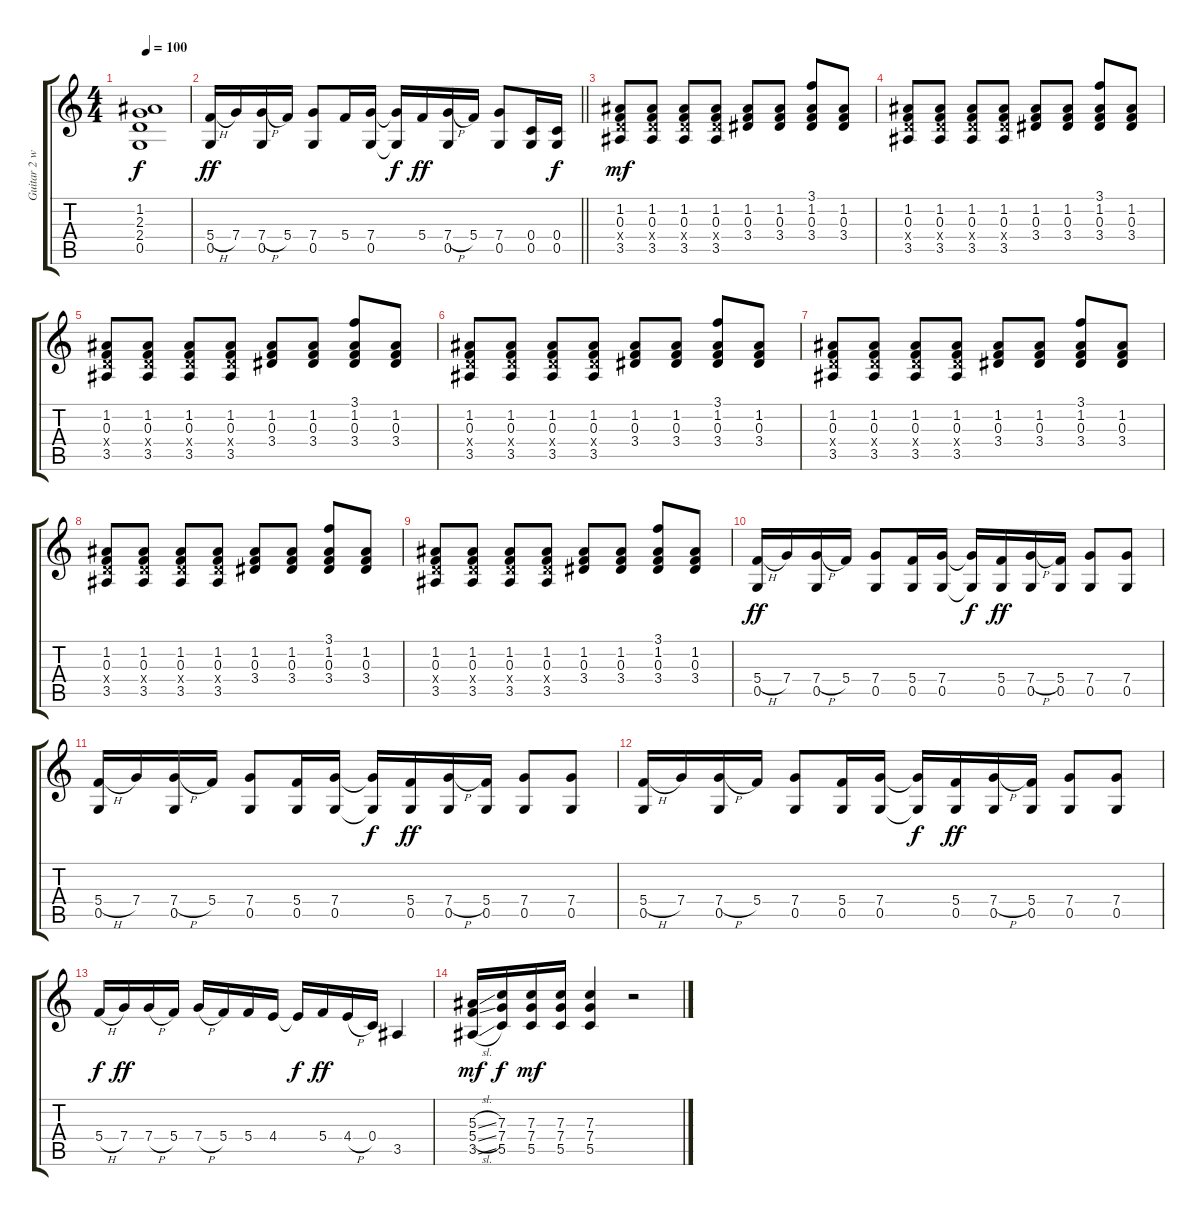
\track ("Guitar 2 w/dist. + E.Q. filter" "Guitar 2 w") {instrument distortionguitar}
\staff {score tabs}
\tuning (D4 A3 F3 C3 G2 D2) {hide}
\ts (4 4)
\tempo 100
\clef g2
\ks c
(1.2 2.3 2.4 0.5).1{dy f} |
\barLineRight lightlight
(5.4{h} 0.5).16{dy ff} 7.4.16 (7.4{h} 0.5).16 5.4.16 (7.4 0.5).8 5.4.16 (7.4 0.5).16 (7.4{t} 0.5{t}).16{dy f} 5.4.16{dy ff} (7.4{h} 0.5).16 5.4.16 (7.4 0.5).8 (0.4 0.5).16 (0.4 0.5).16{dy f} |
(1.2 0.3 2.4{x} 3.5).8{dy mf} (1.2 0.3 2.4{x} 3.5).8 (1.2 0.3 2.4{x} 3.5).8 (1.2 0.3 2.4{x} 3.5).8 (1.2 0.3 3.4).8 (1.2 0.3 3.4).8 (3.1 1.2 0.3 3.4).8 (1.2 0.3 3.4).8 |
(1.2 0.3 2.4{x} 3.5).8 (1.2 0.3 2.4{x} 3.5).8 (1.2 0.3 2.4{x} 3.5).8 (1.2 0.3 2.4{x} 3.5).8 (1.2 0.3 3.4).8 (1.2 0.3 3.4).8 (3.1 1.2 0.3 3.4).8 (1.2 0.3 3.4).8 |
(1.2 0.3 2.4{x} 3.5).8 (1.2 0.3 2.4{x} 3.5).8 (1.2 0.3 2.4{x} 3.5).8 (1.2 0.3 2.4{x} 3.5).8 (1.2 0.3 3.4).8 (1.2 0.3 3.4).8 (3.1 1.2 0.3 3.4).8 (1.2 0.3 3.4).8 |
(1.2 0.3 2.4{x} 3.5).8 (1.2 0.3 2.4{x} 3.5).8 (1.2 0.3 2.4{x} 3.5).8 (1.2 0.3 2.4{x} 3.5).8 (1.2 0.3 3.4).8 (1.2 0.3 3.4).8 (3.1 1.2 0.3 3.4).8 (1.2 0.3 3.4).8 |
(1.2 0.3 2.4{x} 3.5).8 (1.2 0.3 2.4{x} 3.5).8 (1.2 0.3 2.4{x} 3.5).8 (1.2 0.3 2.4{x} 3.5).8 (1.2 0.3 3.4).8 (1.2 0.3 3.4).8 (3.1 1.2 0.3 3.4).8 (1.2 0.3 3.4).8 |
(1.2 0.3 2.4{x} 3.5).8 (1.2 0.3 2.4{x} 3.5).8 (1.2 0.3 2.4{x} 3.5).8 (1.2 0.3 2.4{x} 3.5).8 (1.2 0.3 3.4).8 (1.2 0.3 3.4).8 (3.1 1.2 0.3 3.4).8 (1.2 0.3 3.4).8 |
(1.2 0.3 2.4{x} 3.5).8 (1.2 0.3 2.4{x} 3.5).8 (1.2 0.3 2.4{x} 3.5).8 (1.2 0.3 2.4{x} 3.5).8 (1.2 0.3 3.4).8 (1.2 0.3 3.4).8 (3.1 1.2 0.3 3.4).8 (1.2 0.3 3.4).8 |
(5.4{h} 0.5).16{dy ff} 7.4.16 (7.4{h} 0.5).16 5.4.16 (7.4 0.5).8 (5.4 0.5).16 (7.4 0.5).16 (7.4{t} 0.5{t}).16{dy f} (5.4 0.5).16{dy ff} (7.4{h} 0.5).16 (5.4 0.5).16 (7.4 0.5).8 (7.4 0.5).8 |
(5.4{h} 0.5).16 7.4.16 (7.4{h} 0.5).16 5.4.16 (7.4 0.5).8 (5.4 0.5).16 (7.4 0.5).16 (7.4{t} 0.5{t}).16{dy f} (5.4 0.5).16{dy ff} (7.4{h} 0.5).16 (5.4 0.5).16 (7.4 0.5).8 (7.4 0.5).8 |
(5.4{h} 0.5).16 7.4.16 (7.4{h} 0.5).16 5.4.16 (7.4 0.5).8 (5.4 0.5).16 (7.4 0.5).16 (7.4{t} 0.5{t}).16{dy f} (5.4 0.5).16{dy ff} (7.4{h} 0.5).16 (5.4 0.5).16 (7.4 0.5).8 (7.4 0.5).8 |
5.4{h}.16{dy f} 7.4.16{dy ff} 7.4{h}.16 5.4.16 7.4{h}.16 5.4.16 5.4.16 4.4.16 4.4{t}.16{dy f} 5.4.16{dy ff} 4.4{h}.16 0.4.16 3.5.4 |
(5.3{sl} 5.4{sl} 3.5{sl}).16{dy mf} (7.3 7.4 5.5).16{dy f} (7.3 7.4 5.5).16{dy mf} (7.3 7.4 5.5).16 (7.3 7.4 5.5).4 r.2
